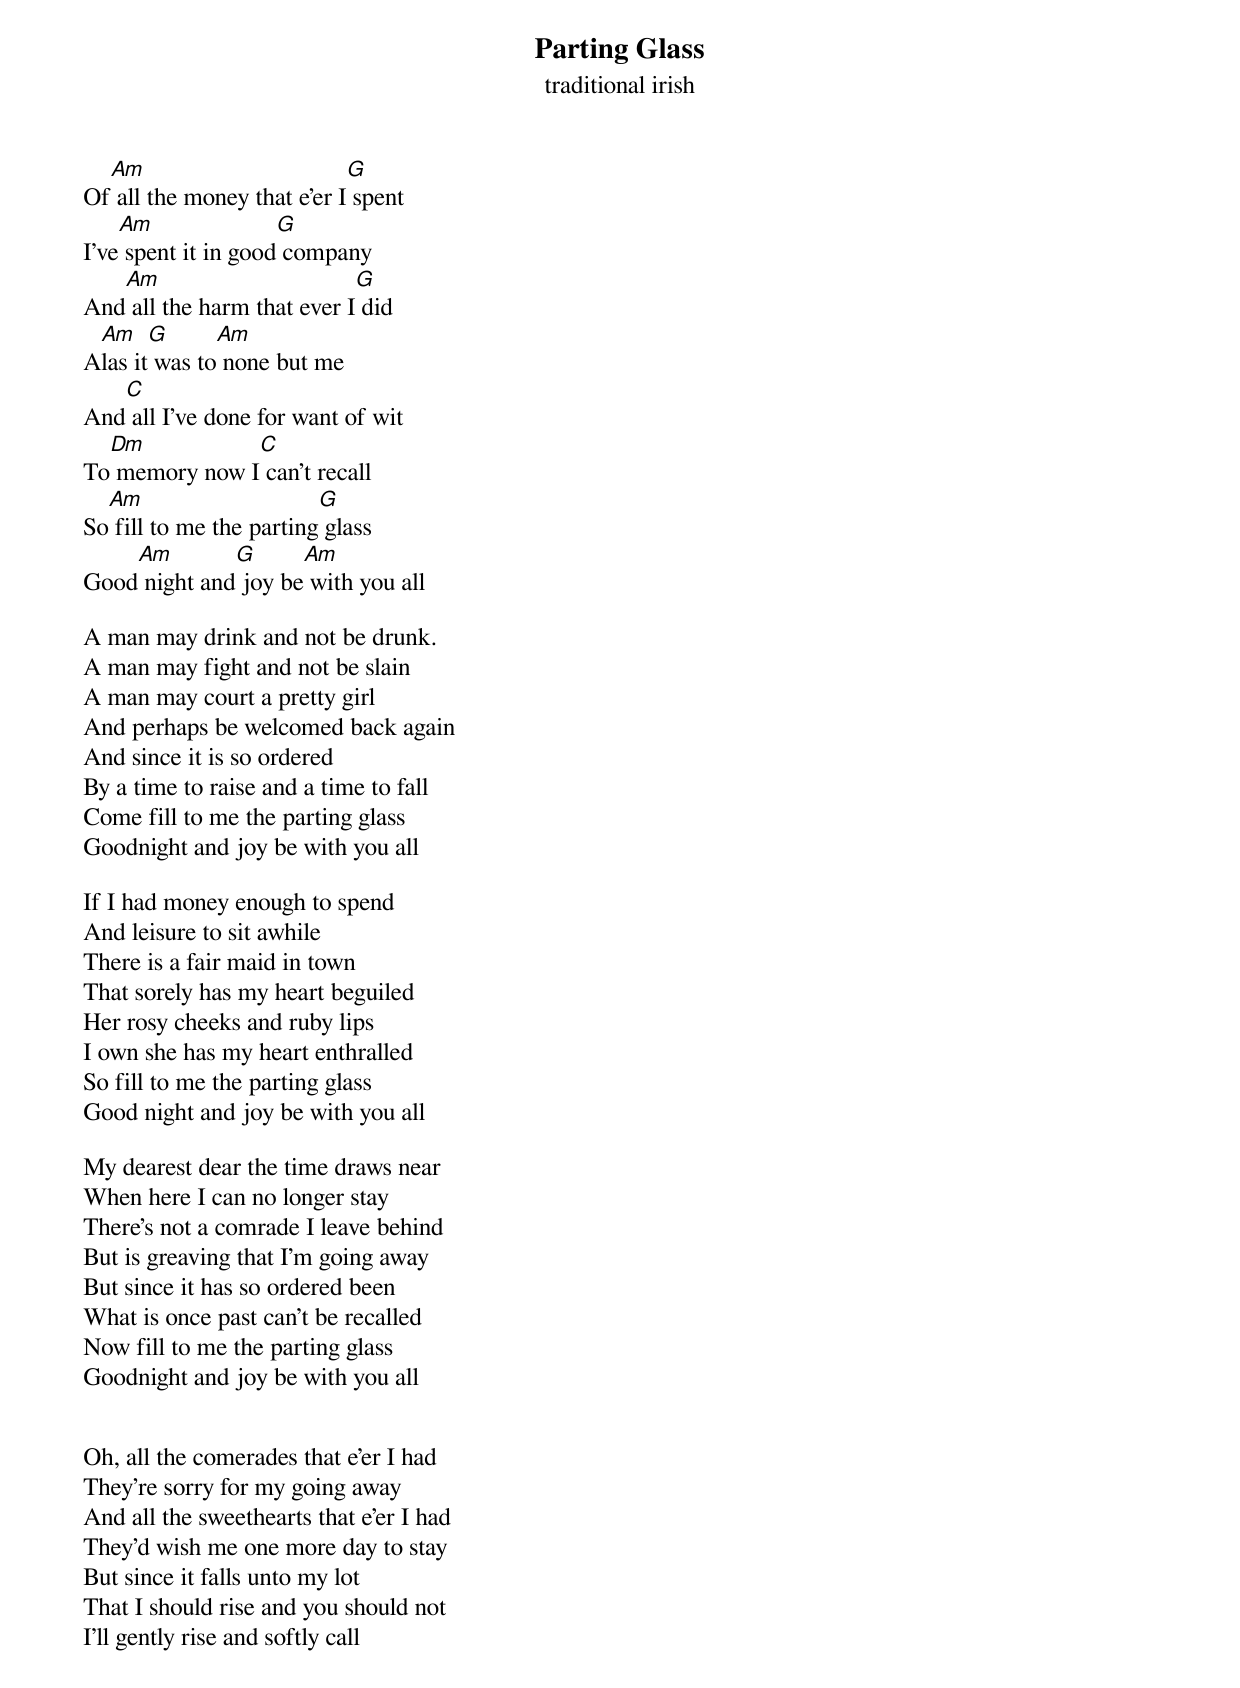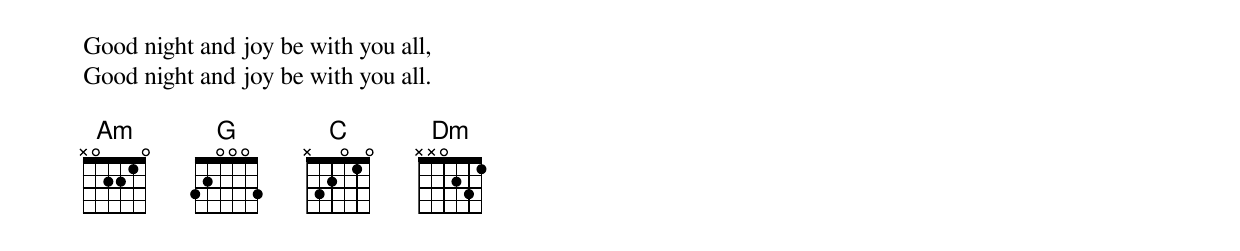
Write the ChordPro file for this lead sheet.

{title: Parting Glass}
{subtitle: traditional irish}
Of[Am] all the money that e'er I[G] spent
I've[Am] spent it in good[G] company
And[Am] all the harm that ever I[G] did
A[Am]las it[G] was to[Am] none but me
And[C] all I've done for want of wit
To[Dm] memory now I[C] can't recall
So[Am] fill to me the parting[G] glass
Good[Am] night and[G] joy be[Am] with you all

A man may drink and not be drunk.
A man may fight and not be slain
A man may court a pretty girl
And perhaps be welcomed back again
And since it is so ordered
By a time to raise and a time to fall
Come fill to me the parting glass
Goodnight and joy be with you all

If I had money enough to spend
And leisure to sit awhile
There is a fair maid in town
That sorely has my heart beguiled
Her rosy cheeks and ruby lips
I own she has my heart enthralled
So fill to me the parting glass
Good night and joy be with you all

My dearest dear the time draws near
When here I can no longer stay
There's not a comrade I leave behind
But is greaving that I'm going away
But since it has so ordered been
What is once past can't be recalled
Now fill to me the parting glass
Goodnight and joy be with you all


Oh, all the comerades that e'er I had
They're sorry for my going away
And all the sweethearts that e'er I had
They'd wish me one more day to stay
But since it falls unto my lot
That I should rise and you should not
I'll gently rise and softly call
Good night and joy be with you all,
Good night and joy be with you all.

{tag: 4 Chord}
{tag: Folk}
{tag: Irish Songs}
